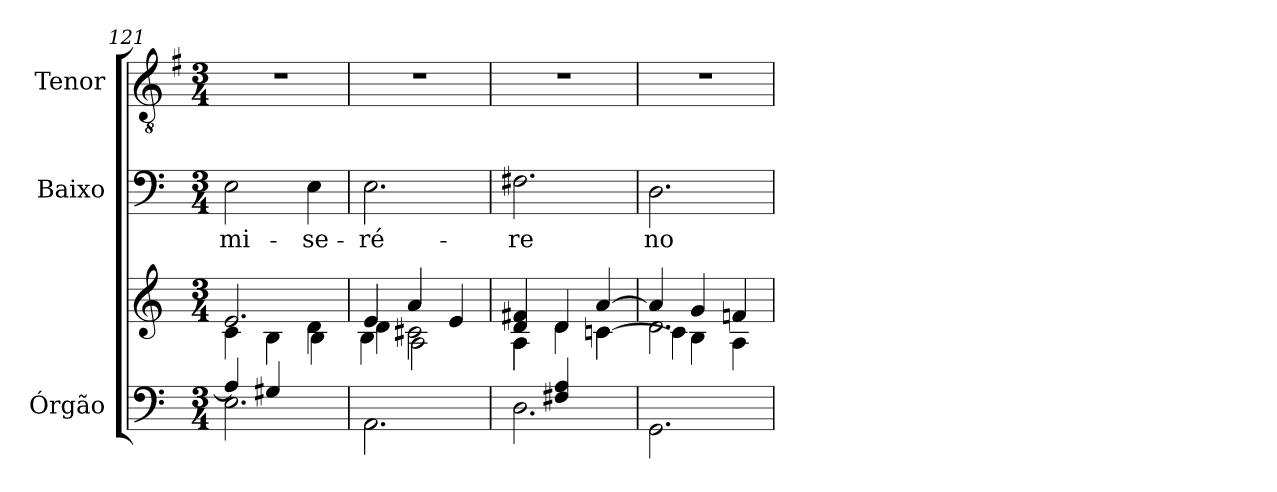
**kern	**kern	**kern	**text	**kern
*part3	*part3	*part2	*part2	*part1
*staff4	*staff3	*staff2	*staff2	*staff1
*I"Órgão	*	*I"Baixo	*	*I"Tenor
*I'Órg.	*	*	*	*I'Tr.
*clefF4	*clefG2	*clefF4	*	*clefGv2
*	*	*	*	*ITrd4c7
*k[]	*k[]	*k[]	*	*k[]
*C:	*C:	*C:	*	*C:
*M3/4	*M3/4	*M3/4	*	*M3/4
=121	=121	=121	=121	=121
*^	*^	*	*	*
*	*	*	*^	*	*	*
!	!	!	!	!	!	!LO:LY:b:color=#000000	!LO:N:vis=1
4Ai/]	2.Ei\	2.ei/	4ci\	2ryy	2Ei\	mi-	2.r
4G#Xi/	.	.	4Bi\	.	.	.	.
!	!	!	!	!	!	!LO:LY:b:color=#000000	!
4ryy	.	.	4di\	4Bi\	4Ei\	-se-	.
*v	*v	*	*	*	*	*	*
=122	=122	=122	=122	=122	=122	=122
!	!	!	!	!	!LO:LY:b:color=#000000	!LO:N:vis=1
2.AAi\	4ei/	4di\	4Bi\	2.Ei\	-ré-	2.r
.	4ai/	2c#Xi\	2Ai\	.	.	.
.	4ei/	.	.	.	.	.
!!LO:LB:g=z
=123	=123	=123	=123	=123	=123	=123
*^	*	*	*	*	*	*
!	!	!	!	!	!	!LO:LY:b:color=#000000	!LO:N:vis=1
4ryy	2.Di\	4di/ 4f#Xi	4Ai\	4Ai\	2.F#Xi\	-re	2.r
4F#Xi/ 4Ai	.	4di/	4di\	4ryy	.	.	.
4ryy	.	[>4ai/	4cni\	[>4ci\	.	.	.
*v	*v	*	*	*	*	*	*
=124	=124	=124	=124	=124	=124	=124
!	!	!	!	!	!LO:LY:b:color=#000000	!LO:N:vis=1
2.GGi\	4ai/]	2.di\	4ci\]	2.Di\	no-	2.r
.	4gi/	.	4Bi\	.	.	.
.	4fni/	.	4Ai\	.	.	.
*	*v	*v	*v	*	*	*
=	=	=	=	=
*-	*-	*-	*-	*-
